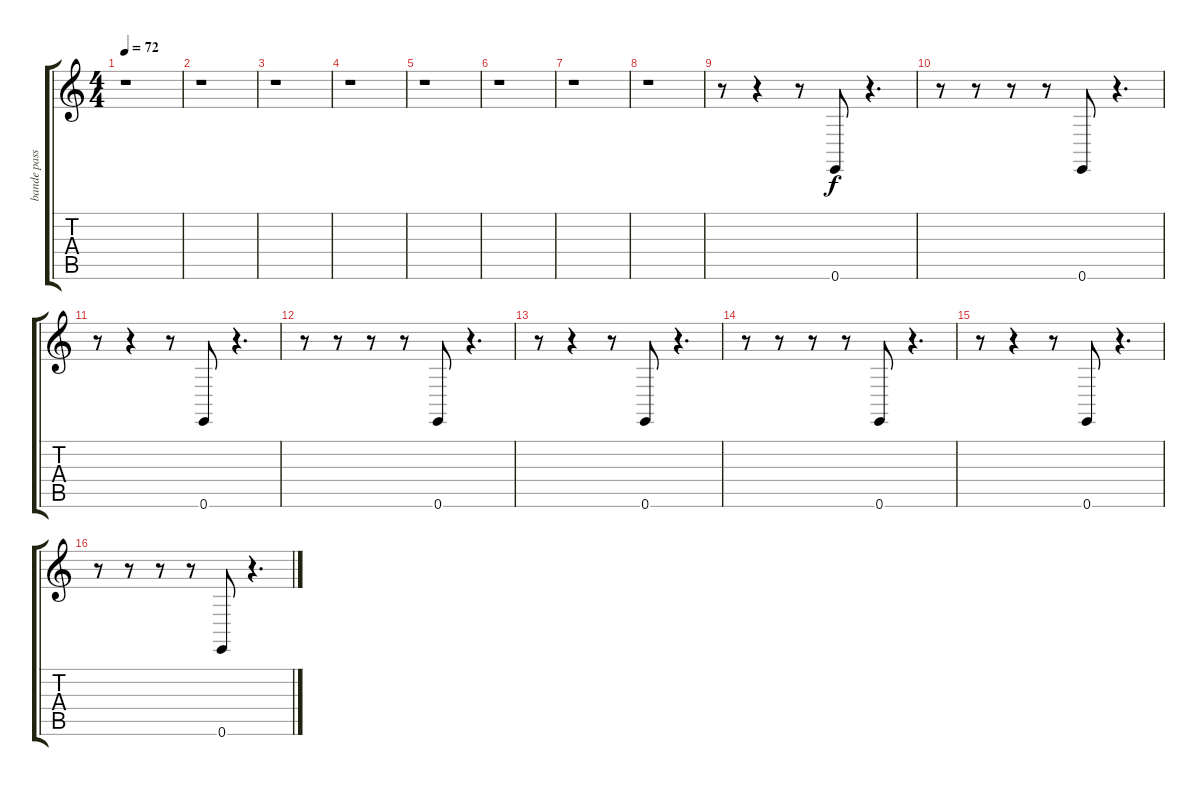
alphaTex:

\track ("bande pass" "bande pass") {instrument honkytonkpiano}
\staff {score tabs}
\tuning (E4 B3 G3 D3 A2 E2) {hide}
\ts (4 4)
\tempo 72
\clef g2
\ks c
r.1{dy f instrument honkytonkpiano} |
r.1 |
r.1 |
r.1 |
r.1 |
r.1 |
r.1 |
r.1 |
r.8 r.4 r.8 0.6.8 r.4{d} |
r.8 r.8 r.8 r.8 0.6.8 r.4{d} |
r.8 r.4 r.8 0.6.8 r.4{d} |
r.8 r.8 r.8 r.8 0.6.8 r.4{d} |
r.8 r.4 r.8 0.6.8 r.4{d} |
r.8 r.8 r.8 r.8 0.6.8 r.4{d} |
r.8 r.4 r.8 0.6.8 r.4{d} |
r.8 r.8 r.8 r.8 0.6.8 r.4{d}
